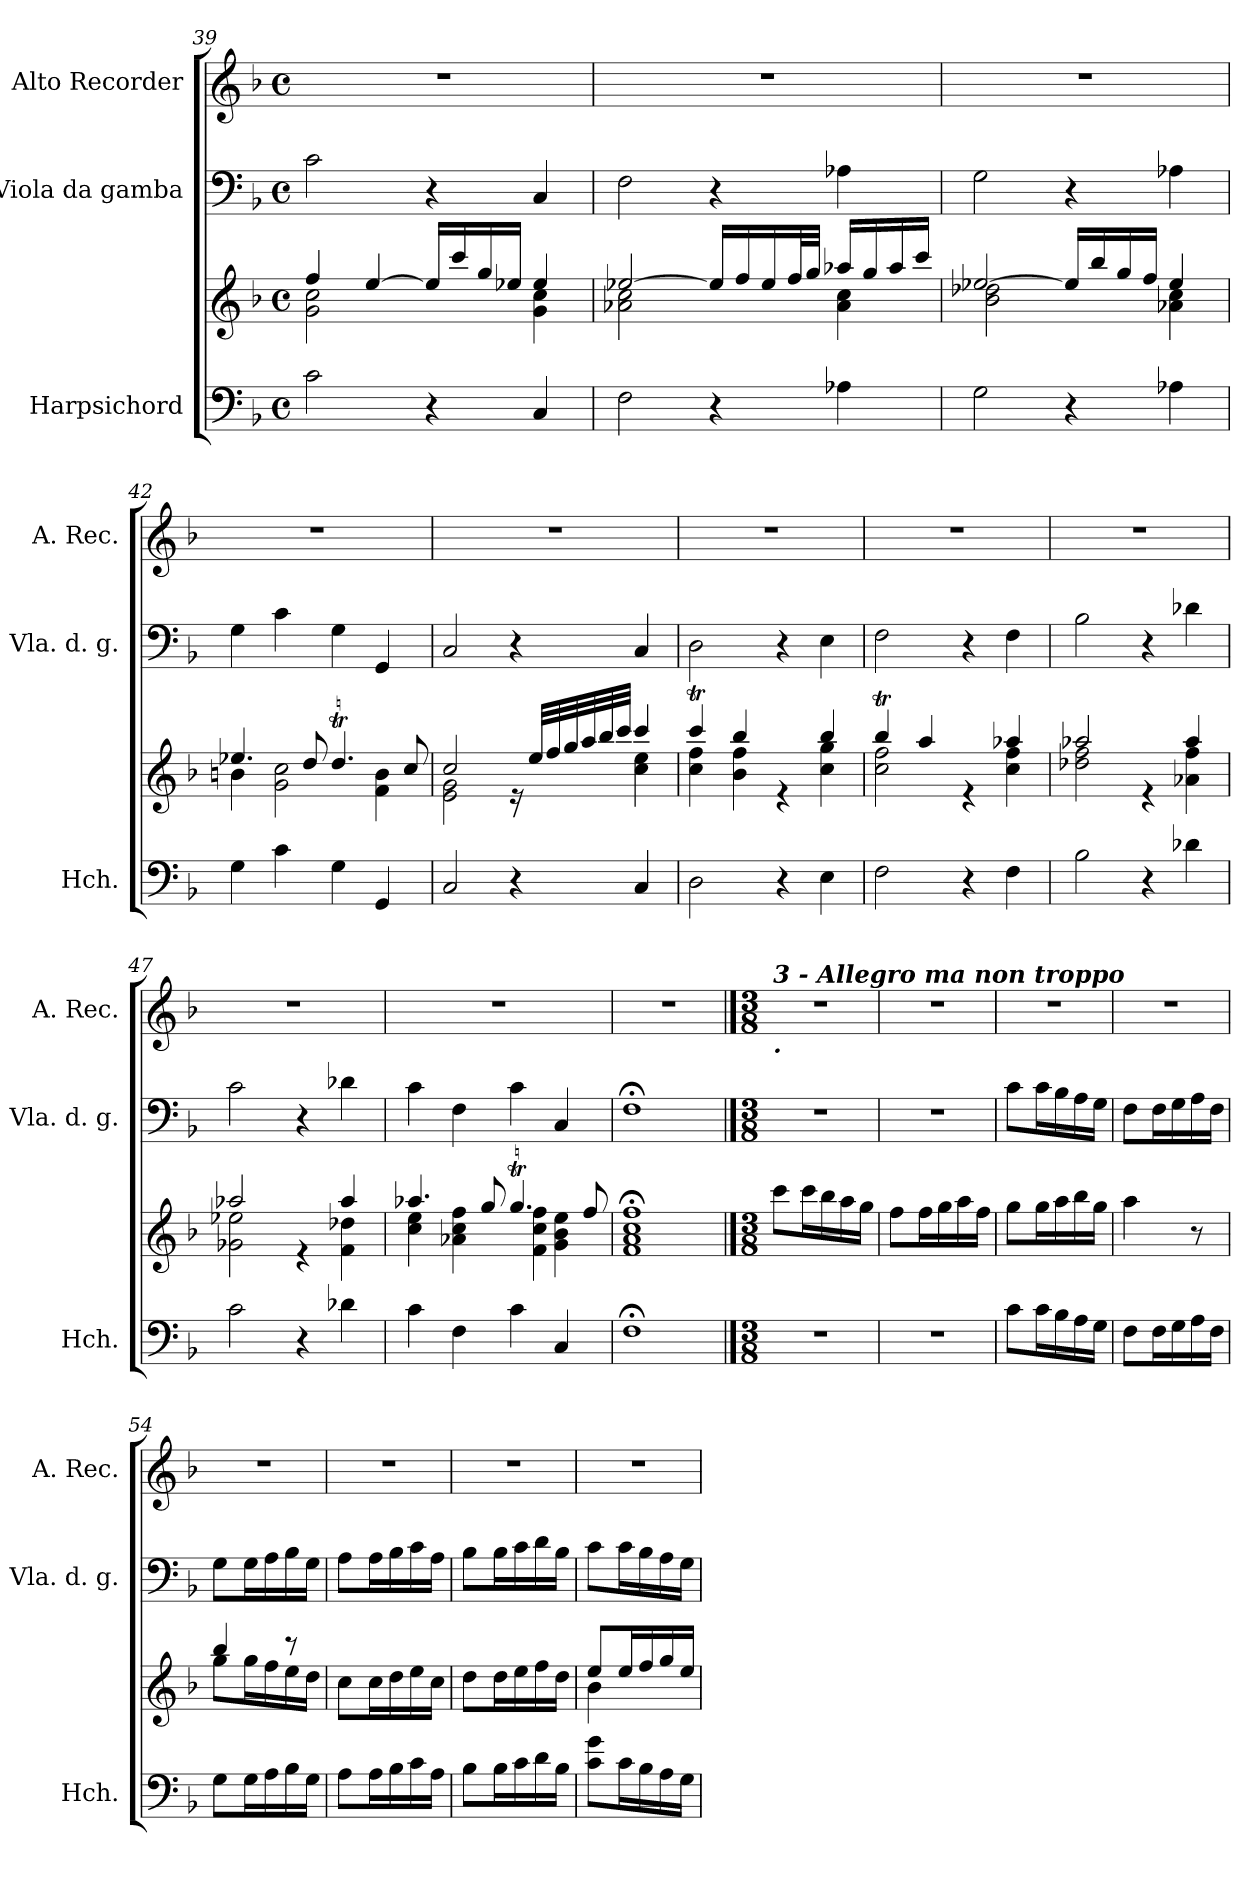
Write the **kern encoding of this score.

**kern	**kern	**kern	**kern
*part3	*part3	*part2	*part1
*staff4	*staff3	*staff2	*staff1
*I"Harpsichord	*	*I"Viola da gamba	*I"Alto Recorder
*I'Hch.	*	*I'Vla. d. g.	*I'A. Rec.
*clefF4	*clefG2	*clefF4	*clefG2
*k[b-]	*k[b-]	*k[b-]	*k[b-]
*F:	*F:	*F:	*F:
*M4/4	*M4/4	*M4/4	*M4/4
*met(c)	*met(c)	*met(c)	*met(c)
=39	=39	=39	=39
*	*^	*	*
2c\	4ff/	2g\ 2cc\	2c\	1r
.	[4ee/	.	.	.
4r	16ee/LL]	4ryy	4r	.
.	16ccc/	.	.	.
.	16gg/	.	.	.
.	16ee-X/JJ	.	.	.
4C/	4ee-/	4g\ 4cc\	4C/	.
!!LO:PB:g=z
=40	=40	=40	=40	=40
2F\	[2ee-X/	2a-X\ 2cc\	2F\	1r
4r	16ee-/LL]	4ryy	4r	.
.	16ff/	.	.	.
.	16ee-/	.	.	.
.	32ff/L	.	.	.
.	32gg/JJJ	.	.	.
4A-X\	16aa-X/LL	4a-\ 4cc\	4A-X\	.
.	16gg/	.	.	.
.	16aa-/	.	.	.
.	16ccc/JJ	.	.	.
=41	=41	=41	=41	=41
2G\	[2ee-X/	2b-\ 2dd-X\	2G\	1r
4r	16ee-/LL]	4ryy	4r	.
.	16bb-/	.	.	.
.	16gg/	.	.	.
.	16ff/JJ	.	.	.
4A-X\	4ee-/	4a-X\ 4cc\	4A-X\	.
=42	=42	=42	=42	=42
4G\	4.ee-X/	4bn\	4G\	1r
4c\	.	2g\ 2cc\	4c\	.
.	8dd/	.	.	.
4G\	4.ddT/	.	4G\	.
4GG/	.	4f\ 4b\	4GG/	.
.	8cc/	.	.	.
=43	=43	=43	=43	=43
2C/	2cc/	2e\ 2g\	2C/	1r
4r	16re	4ryy	4r	.
.	32ee/LLL	.	.	.
.	32ff/	.	.	.
.	32gg/	.	.	.
.	32aa/	.	.	.
.	32bb-/	.	.	.
.	32ccc/JJJ	.	.	.
4C/	4ccc/	4cc\ 4ee\	4C/	.
=44	=44	=44	=44	=44
2D\	4cccT/	4cc\ 4ff\	2D\	1r
.	4bb-/	4b-\ 4ff\	.	.
4r	4re	4ryy	4r	.
4E\	4bb-/	4cc\ 4gg\	4E\	.
!!LO:LB:g=z
=45	=45	=45	=45	=45
2F\	4bb-T/	2cc\ 2ff\	2F\	1r
.	4aa/	.	.	.
4r	4re	4ryy	4r	.
4F\	4aa-X/	4cc\ 4ff\	4F\	.
=46	=46	=46	=46	=46
2B-\	2aa-X/	2dd-X\ 2ff\	2B-\	1r
4r	4re	4ryy	4r	.
4d-X\	4aa-/	4a-X\ 4ff\	4d-X\	.
=47	=47	=47	=47	=47
2c\	2aa-X/	2g-X\ 2ee-X\	2c\	1r
4r	4re	4ryy	4r	.
4d-X\	4aa-/	4f\ 4dd-X\	4d-X\	.
=48	=48	=48	=48	=48
4c\	4.aa-X/	4cc\ 4ee\	4c\	1r
4F\	.	4a-X\ 4cc\ 4ff\	4F\	.
.	8gg/	.	.	.
4c\	4.ggT/	4f\ 4cc\ 4ff\	4c\	.
4C/	.	4g\ 4b-\ 4ee\	4C/	.
.	8ff/	.	.	.
=49	=49	=49	=49	=49
1F;<	1ff;<	1f 1a 1cc	1F;<	1r
*	*v	*v	*	*
!!LO:LB:g=z
==50	==50	==50	==50
*M3/8	*M3/8	*M3/8	*M3/8
*	*	*	*MM90
*	*^	*	*
!	!	!	!	!LO:TX:b:Bi:t=.
!	!	!	!	!LO:TX:a:Bi:t=3 - Allegro ma non troppo
*	*v	*v	*	*
4.r	8ccc\L	4.r	4.r
.	16ccc\L	.	.
.	16bb-\	.	.
.	16aa\	.	.
.	16gg\JJ	.	.
=51	=51	=51	=51
4.r	8ff\L	4.r	4.r
.	16ff\L	.	.
.	16gg\	.	.
.	16aa\	.	.
.	16ff\JJ	.	.
=52	=52	=52	=52
8c\L	8gg\L	8c\L	4.r
16c\L	16gg\L	16c\L	.
16B-\	16aa\	16B-\	.
16A\	16bb-\	16A\	.
16G\JJ	16gg\JJ	16G\JJ	.
=53	=53	=53	=53
8F\L	4aa\	8F\L	4.r
16F\L	.	16F\L	.
16G\	.	16G\	.
16A\	8r	16A\	.
16F\JJ	.	16F\JJ	.
=54	=54	=54	=54
*	*^	*	*
8G\L	4bb-/	8gg\L	8G\L	4.r
16G\L	.	16gg\L	16G\L	.
16A\	.	16ff\	16A\	.
16B-\	8r	16ee\	16B-\	.
16G\JJ	.	16dd\JJ	16G\JJ	.
*	*v	*v	*	*
=55	=55	=55	=55
8A\L	8cc\L	8A\L	4.r
16A\L	16cc\L	16A\L	.
16B-\	16dd\	16B-\	.
16c\	16ee\	16c\	.
16A\JJ	16cc\JJ	16A\JJ	.
=56	=56	=56	=56
8B-\L	8dd\L	8B-\L	4.r
16B-\L	16dd\L	16B-\L	.
16c\	16ee\	16c\	.
16d\	16ff\	16d\	.
16B-\JJ	16dd\JJ	16B-\JJ	.
=57	=57	=57	=57
*	*^	*	*
8c\ 8g\L	8ee/L	4b-\	8c\L	4.r
16c\L	16ee/L	.	16c\L	.
16B-\	16ff/	.	16B-\	.
16A\	16gg/	8ryy	16A\	.
16G\JJ	16ee/JJ	.	16G\JJ	.
*	*v	*v	*	*
=	=	=	=
*-	*-	*-	*-
